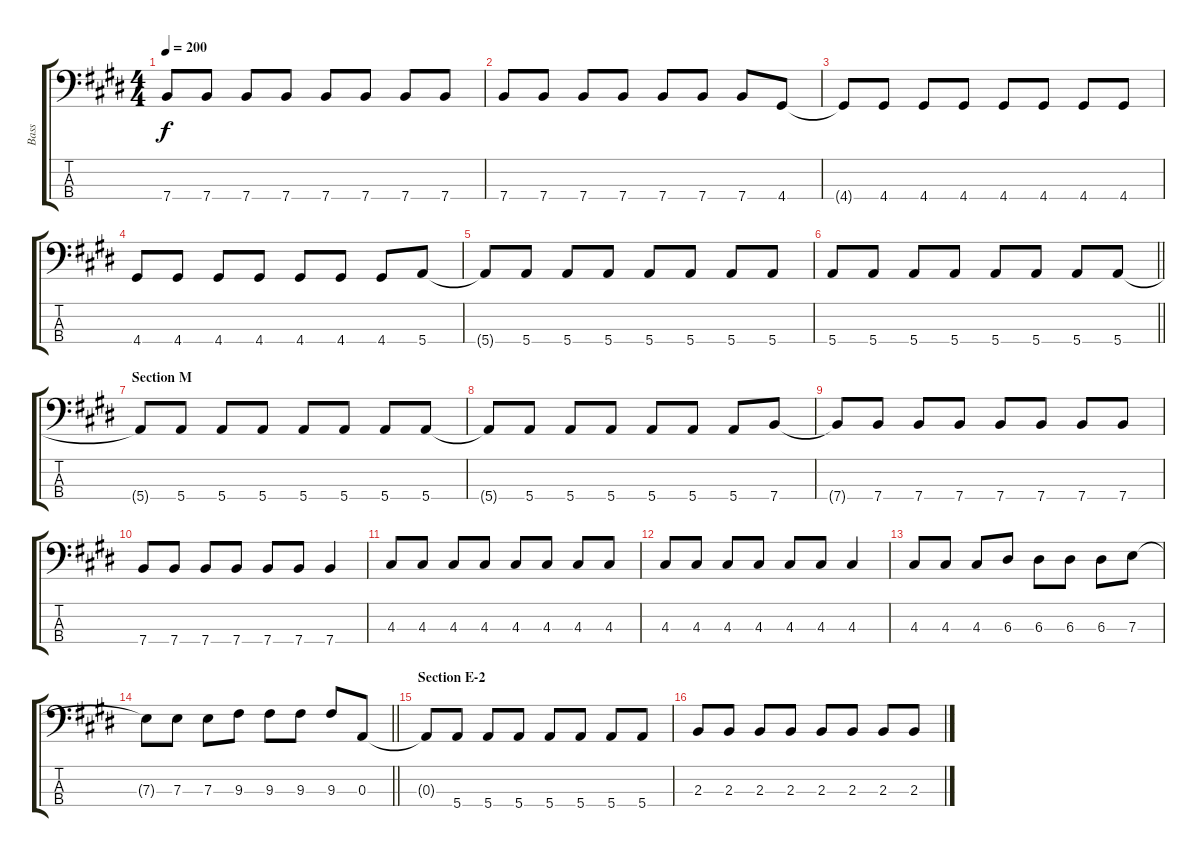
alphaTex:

\track ("Bass" "Bass") {instrument electricbasspick}
\staff {score tabs}
\tuning (G2 D2 A1 E1) {hide}
\ts (4 4)
\tempo 200
\clef f4
\ks e
7.4{t}.8{dy f} 7.4.8 7.4.8 7.4.8 7.4.8 7.4.8 7.4.8 7.4.8 |
7.4.8 7.4.8 7.4.8 7.4.8 7.4.8 7.4.8 7.4.8 4.4.8 |
4.4{t}.8 4.4.8 4.4.8 4.4.8 4.4.8 4.4.8 4.4.8 4.4.8 |
4.4.8 4.4.8 4.4.8 4.4.8 4.4.8 4.4.8 4.4.8 5.4.8 |
5.4{t}.8 5.4.8 5.4.8 5.4.8 5.4.8 5.4.8 5.4.8 5.4.8 |
\barLineRight lightlight
5.4.8 5.4.8 5.4.8 5.4.8 5.4.8 5.4.8 5.4.8 5.4.8 |
\section ("" "Section M")
5.4{t}.8 5.4.8 5.4.8 5.4.8 5.4.8 5.4.8 5.4.8 5.4.8 |
5.4{t}.8 5.4.8 5.4.8 5.4.8 5.4.8 5.4.8 5.4.8 7.4.8 |
7.4{t}.8 7.4.8 7.4.8 7.4.8 7.4.8 7.4.8 7.4.8 7.4.8 |
7.4.8 7.4.8 7.4.8 7.4.8 7.4.8 7.4.8 7.4.4 |
4.3.8 4.3.8 4.3.8 4.3.8 4.3.8 4.3.8 4.3.8 4.3.8 |
4.3.8 4.3.8 4.3.8 4.3.8 4.3.8 4.3.8 4.3.4 |
4.3.8 4.3.8 4.3.8 6.3.8 6.3.8 6.3.8 6.3.8 7.3.8 |
\barLineRight lightlight
7.3{t}.8 7.3.8 7.3.8 9.3.8 9.3.8 9.3.8 9.3.8 0.3.8 |
\section ("" "Section E-2")
0.3{t}.8 5.4.8 5.4.8 5.4.8 5.4.8 5.4.8 5.4.8 5.4.8 |
2.3.8 2.3.8 2.3.8 2.3.8 2.3.8 2.3.8 2.3.8 2.3.8
